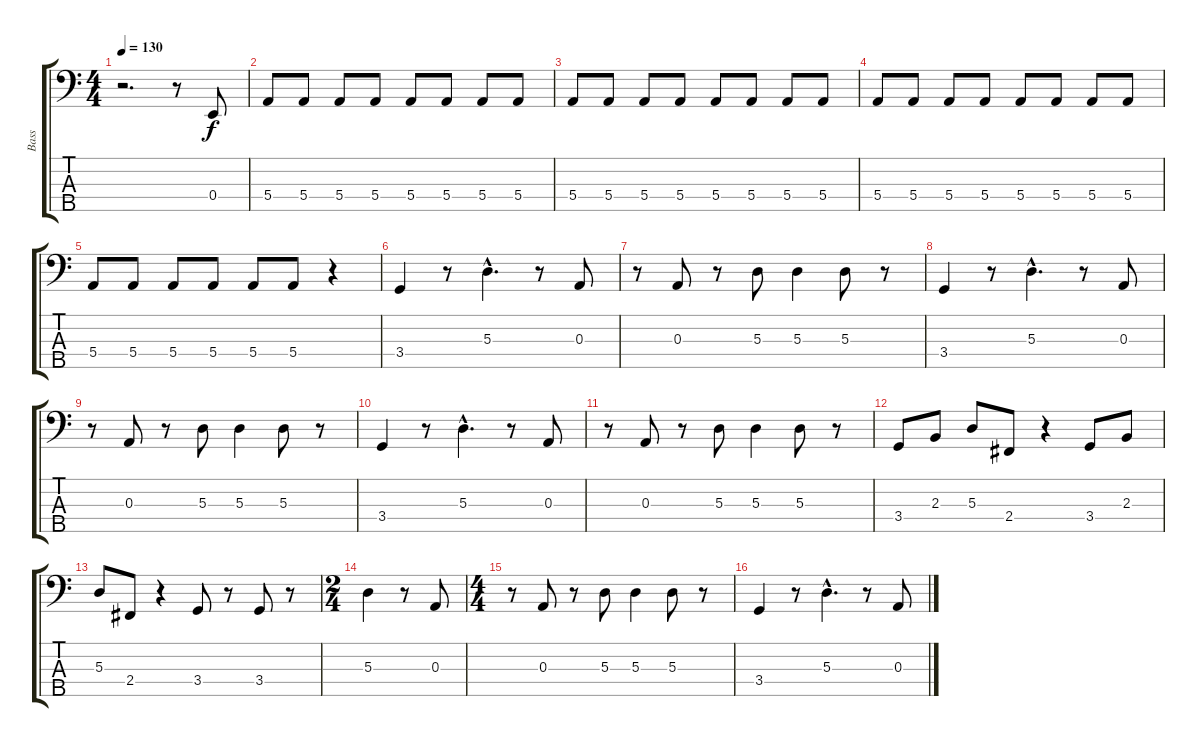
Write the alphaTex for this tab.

\track ("Bass" "Bass") {instrument electricbassfinger}
\staff {score tabs}
\tuning (G2 D2 A1 E1 B0) {hide}
\ts (4 4)
\tempo 130
\clef f4
\ks c
r.2{d dy f} r.8 0.4.8 |
5.4.8 5.4.8 5.4.8 5.4.8 5.4.8 5.4.8 5.4.8 5.4.8 |
5.4.8 5.4.8 5.4.8 5.4.8 5.4.8 5.4.8 5.4.8 5.4.8 |
5.4.8 5.4.8 5.4.8 5.4.8 5.4.8 5.4.8 5.4.8 5.4.8 |
5.4.8 5.4.8 5.4.8 5.4.8 5.4.8 5.4.8 r.4 |
3.4.4 r.8 5.3{hac}.4{d} r.8 0.3.8 |
r.8 0.3.8 r.8 5.3.8 5.3.4 5.3.8 r.8 |
3.4.4 r.8 5.3{hac}.4{d} r.8 0.3.8 |
r.8 0.3.8 r.8 5.3.8 5.3.4 5.3.8 r.8 |
3.4.4 r.8 5.3{hac}.4{d} r.8 0.3.8 |
r.8 0.3.8 r.8 5.3.8 5.3.4 5.3.8 r.8 |
3.4.8 2.3.8 5.3.8 2.4.8 r.4 3.4.8 2.3.8 |
5.3.8 2.4.8 r.4 3.4.8 r.8 3.4.8 r.8 |
\ts (2 4)
5.3.4 r.8 0.3.8 |
\ts (4 4)
r.8 0.3.8 r.8 5.3.8 5.3.4 5.3.8 r.8 |
3.4.4 r.8 5.3{hac}.4{d} r.8 0.3.8
